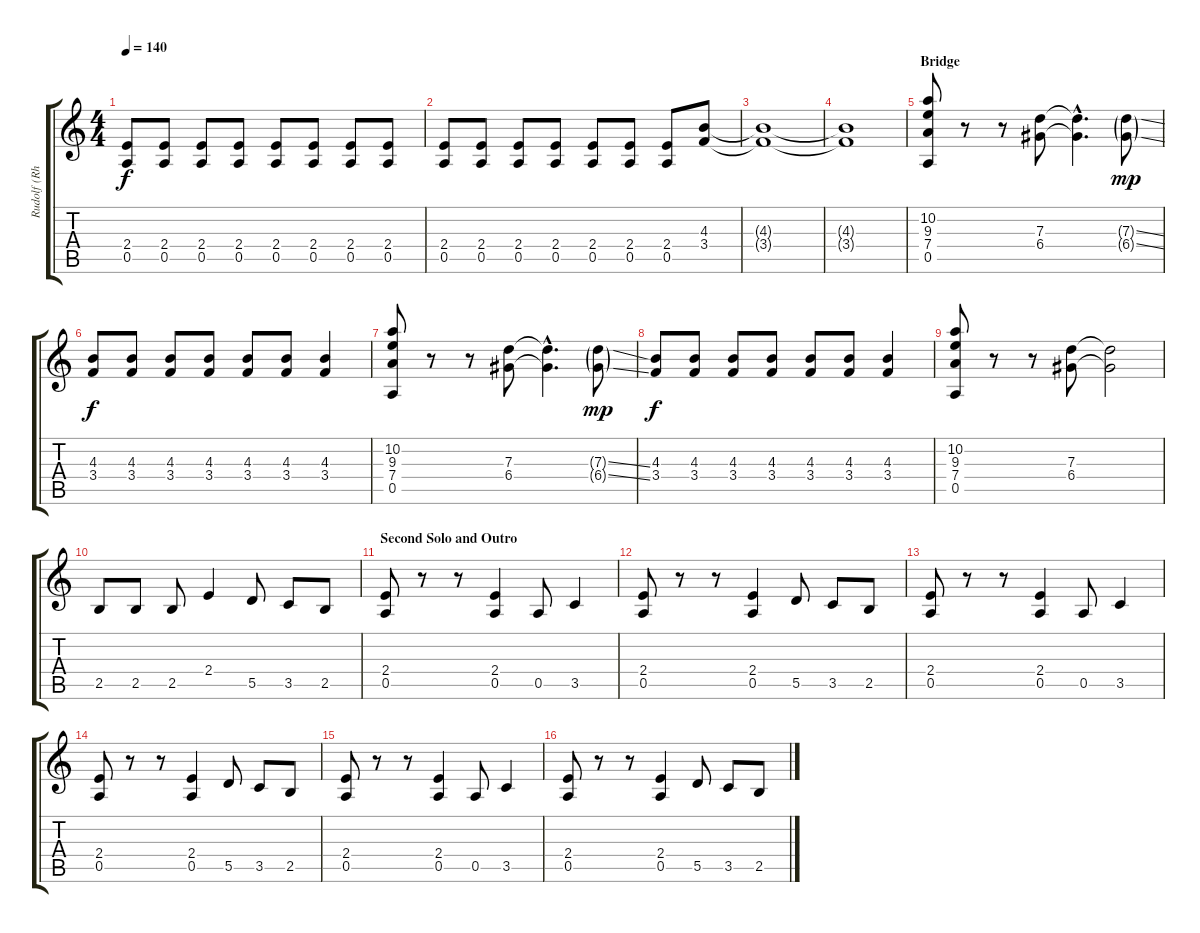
\track ("Rudolf (Rhythm)" "Rudolf (Rh") {instrument overdrivenguitar}
\staff {score tabs}
\tuning (E4 B3 G3 D3 A2 E2) {hide}
\ts (4 4)
\tempo 140
\clef g2
\ks c
(2.4 0.5).8{dy f} (2.4 0.5).8 (2.4 0.5).8 (2.4 0.5).8 (2.4 0.5).8 (2.4 0.5).8 (2.4 0.5).8 (2.4 0.5).8 |
(2.4 0.5).8 (2.4 0.5).8 (2.4 0.5).8 (2.4 0.5).8 (2.4 0.5).8 (2.4 0.5).8 (2.4 0.5).8 (4.3 3.4).8 |
(4.3{t} 3.4{t}).1 |
(4.3{t} 3.4{t}).1 |
\section ("" "Bridge")
(10.2 9.3 7.4 0.5).8 r.8 r.8 (7.3 6.4).8 (7.3{hac t} 6.4{hac t}).4{d} (7.3{ss g} 6.4{ss g}).8{dy mp} |
(4.3 3.4).8{dy f} (4.3 3.4).8 (4.3 3.4).8 (4.3 3.4).8 (4.3 3.4).8 (4.3 3.4).8 (4.3 3.4).4 |
(10.2 9.3 7.4 0.5).8 r.8 r.8 (7.3 6.4).8 (7.3{hac t} 6.4{hac t}).4{d} (7.3{ss g} 6.4{ss g}).8{dy mp} |
(4.3 3.4).8{dy f} (4.3 3.4).8 (4.3 3.4).8 (4.3 3.4).8 (4.3 3.4).8 (4.3 3.4).8 (4.3 3.4).4 |
(10.2 9.3 7.4 0.5).8 r.8 r.8 (7.3 6.4).8 (7.3{t} 6.4{t}).2 |
2.5.8 2.5.8 2.5.8 2.4.4 5.5.8 3.5.8 2.5.8 |
\section ("" "Second Solo and Outro")
(2.4 0.5).8 r.8 r.8 (2.4 0.5).4 0.5.8 3.5.4 |
(2.4 0.5).8 r.8 r.8 (2.4 0.5).4 5.5.8 3.5.8 2.5.8 |
(2.4 0.5).8 r.8 r.8 (2.4 0.5).4 0.5.8 3.5.4 |
(2.4 0.5).8 r.8 r.8 (2.4 0.5).4 5.5.8 3.5.8 2.5.8 |
(2.4 0.5).8 r.8 r.8 (2.4 0.5).4 0.5.8 3.5.4 |
(2.4 0.5).8 r.8 r.8 (2.4 0.5).4 5.5.8 3.5.8 2.5.8
